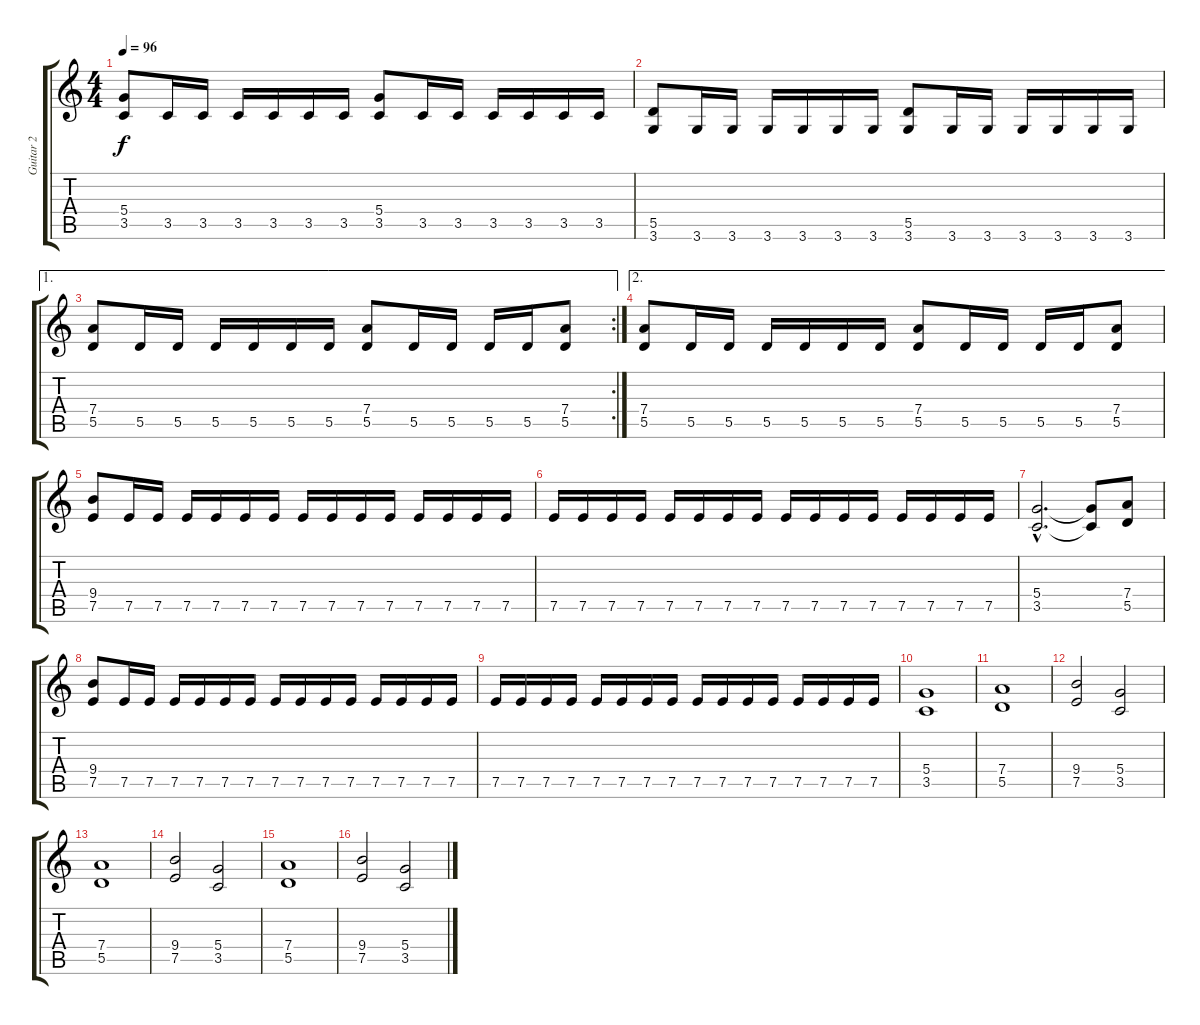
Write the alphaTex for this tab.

\track ("Guitar 2" "Guitar 2") {instrument overdrivenguitar}
\staff {score tabs}
\tuning (E4 B3 G3 D3 A2 E2) {hide}
\ts (4 4)
\tempo 96
\clef g2
\ks c
(5.4 3.5).8{dy f} 3.5.16 3.5.16 3.5.16 3.5.16 3.5.16 3.5.16 (5.4 3.5).8 3.5.16 3.5.16 3.5.16 3.5.16 3.5.16 3.5.16 |
(5.5 3.6).8 3.6.16 3.6.16 3.6.16 3.6.16 3.6.16 3.6.16 (5.5 3.6).8 3.6.16 3.6.16 3.6.16 3.6.16 3.6.16 3.6.16 |
\ae 1
\rc 2
(7.4 5.5).8 5.5.16 5.5.16 5.5.16 5.5.16 5.5.16 5.5.16 (7.4 5.5).8 5.5.16 5.5.16 5.5.16 5.5.16 (7.4 5.5).8 |
\ae 2
(7.4 5.5).8 5.5.16 5.5.16 5.5.16 5.5.16 5.5.16 5.5.16 (7.4 5.5).8 5.5.16 5.5.16 5.5.16 5.5.16 (7.4 5.5).8 |
(9.4 7.5).8 7.5.16 7.5.16 7.5.16 7.5.16 7.5.16 7.5.16 7.5.16 7.5.16 7.5.16 7.5.16 7.5.16 7.5.16 7.5.16 7.5.16 |
7.5.16 7.5.16 7.5.16 7.5.16 7.5.16 7.5.16 7.5.16 7.5.16 7.5.16 7.5.16 7.5.16 7.5.16 7.5.16 7.5.16 7.5.16 7.5.16 |
(5.4{hac} 3.5{hac}).2{d} (5.4{t} 3.5{t}).8 (7.4 5.5).8 |
(9.4 7.5).8 7.5.16 7.5.16 7.5.16 7.5.16 7.5.16 7.5.16 7.5.16 7.5.16 7.5.16 7.5.16 7.5.16 7.5.16 7.5.16 7.5.16 |
7.5.16 7.5.16 7.5.16 7.5.16 7.5.16 7.5.16 7.5.16 7.5.16 7.5.16 7.5.16 7.5.16 7.5.16 7.5.16 7.5.16 7.5.16 7.5.16 |
(5.4 3.5).1 |
(7.4 5.5).1 |
(9.4 7.5).2 (5.4 3.5).2 |
(7.4 5.5).1 |
(9.4 7.5).2 (5.4 3.5).2 |
(7.4 5.5).1 |
(9.4 7.5).2 (5.4 3.5).2
